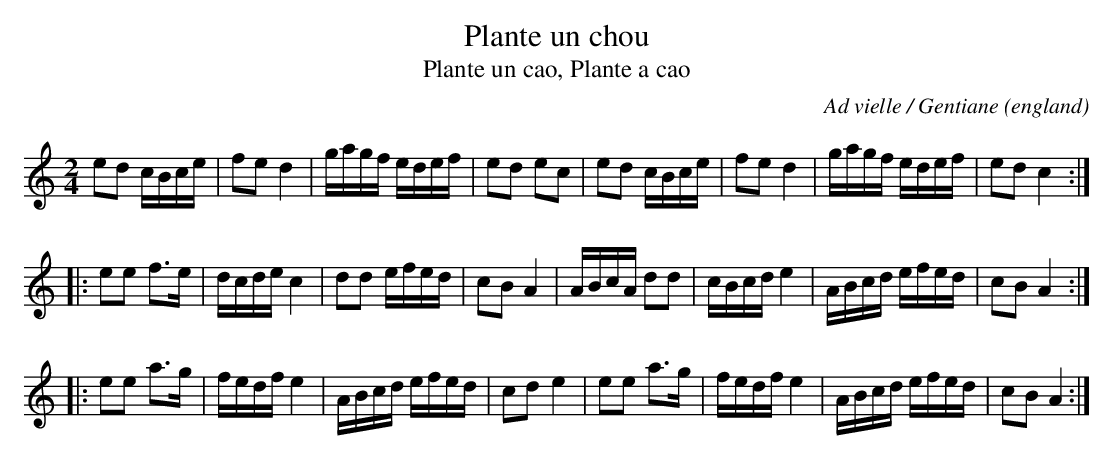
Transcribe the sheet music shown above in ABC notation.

X:1
T:Plante un chou
T:Plante un cao, Plante a cao
O:england
C:Ad vielle / Gentiane
M:2/4
L:1/16
K:C
e2d2 cBce|f2e2 d4|gagf edef|e2d2 e2c2|\
e2d2 cBce|f2e2 d4|gagf edef|e2d2 c4:|
|:e2e2 f3e|dcde c4|d2d2 efed|c2B2 A4|\
ABcA d2d2|cBcd e4|ABcd efed|c2B2 A4:|
|:e2e2 a3g|fedf e4|ABcd efed|c2d2 e4|\
e2e2 a3g|fedf e4|ABcd efed|c2B2 A4:|
